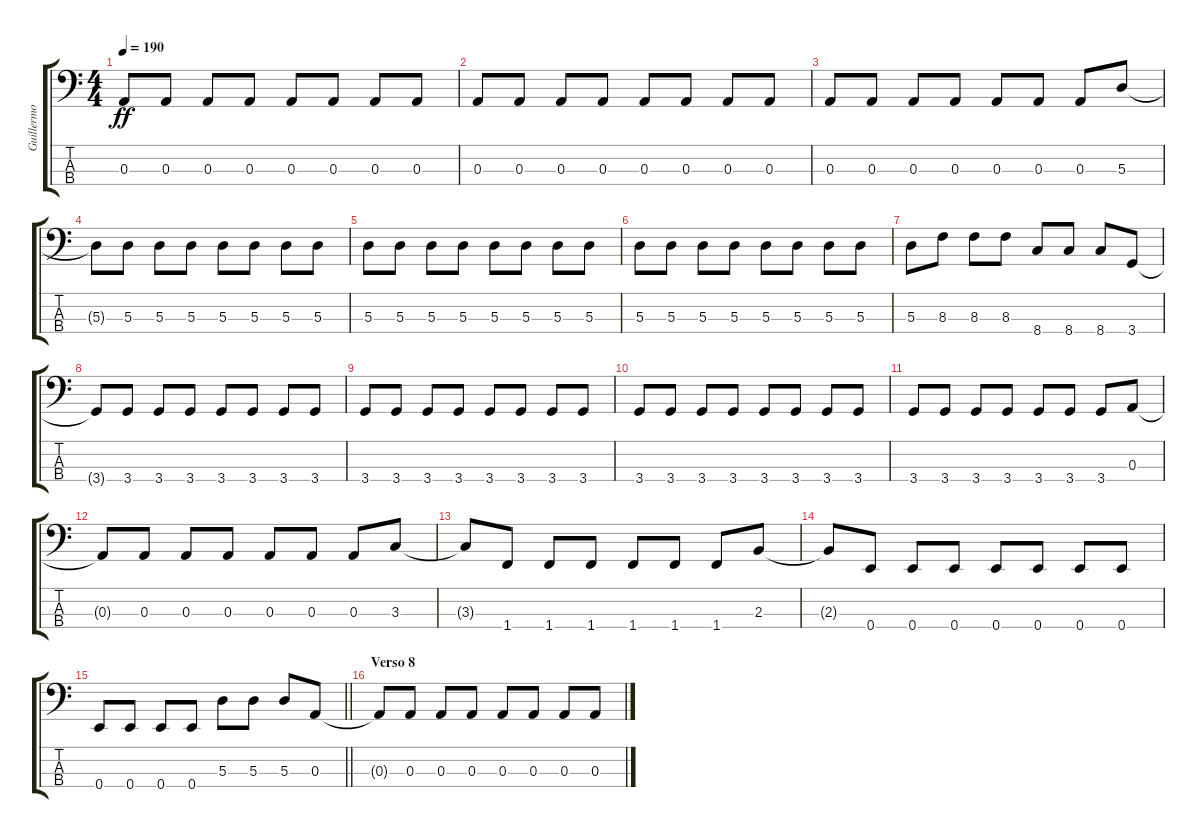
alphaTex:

\track ("Guillermo Sánchez" "Guillermo ") {instrument electricbassfinger}
\staff {score tabs}
\tuning (G2 D2 A1 E1) {hide}
\ts (4 4)
\tempo 190
\clef f4
\ks c
0.3.8{dy ff} 0.3.8 0.3.8 0.3.8 0.3.8 0.3.8 0.3.8 0.3.8 |
0.3.8 0.3.8 0.3.8 0.3.8 0.3.8 0.3.8 0.3.8 0.3.8 |
0.3.8 0.3.8 0.3.8 0.3.8 0.3.8 0.3.8 0.3.8 5.3.8 |
5.3{t}.8 5.3.8 5.3.8 5.3.8 5.3.8 5.3.8 5.3.8 5.3.8 |
5.3.8 5.3.8 5.3.8 5.3.8 5.3.8 5.3.8 5.3.8 5.3.8 |
5.3.8 5.3.8 5.3.8 5.3.8 5.3.8 5.3.8 5.3.8 5.3.8 |
5.3.8 8.3.8 8.3.8 8.3.8 8.4.8 8.4.8 8.4.8 3.4.8 |
3.4{t}.8 3.4.8 3.4.8 3.4.8 3.4.8 3.4.8 3.4.8 3.4.8 |
3.4.8 3.4.8 3.4.8 3.4.8 3.4.8 3.4.8 3.4.8 3.4.8 |
3.4.8 3.4.8 3.4.8 3.4.8 3.4.8 3.4.8 3.4.8 3.4.8 |
3.4.8 3.4.8 3.4.8 3.4.8 3.4.8 3.4.8 3.4.8 0.3.8 |
0.3{t}.8 0.3.8 0.3.8 0.3.8 0.3.8 0.3.8 0.3.8 3.3.8 |
3.3{t}.8 1.4.8 1.4.8 1.4.8 1.4.8 1.4.8 1.4.8 2.3.8 |
2.3{t}.8 0.4.8 0.4.8 0.4.8 0.4.8 0.4.8 0.4.8 0.4.8 |
\barLineRight lightlight
0.4.8 0.4.8 0.4.8 0.4.8 5.3.8 5.3.8 5.3.8 0.3.8 |
\section ("" "Verso 8")
0.3{t}.8 0.3.8 0.3.8 0.3.8 0.3.8 0.3.8 0.3.8 0.3.8
